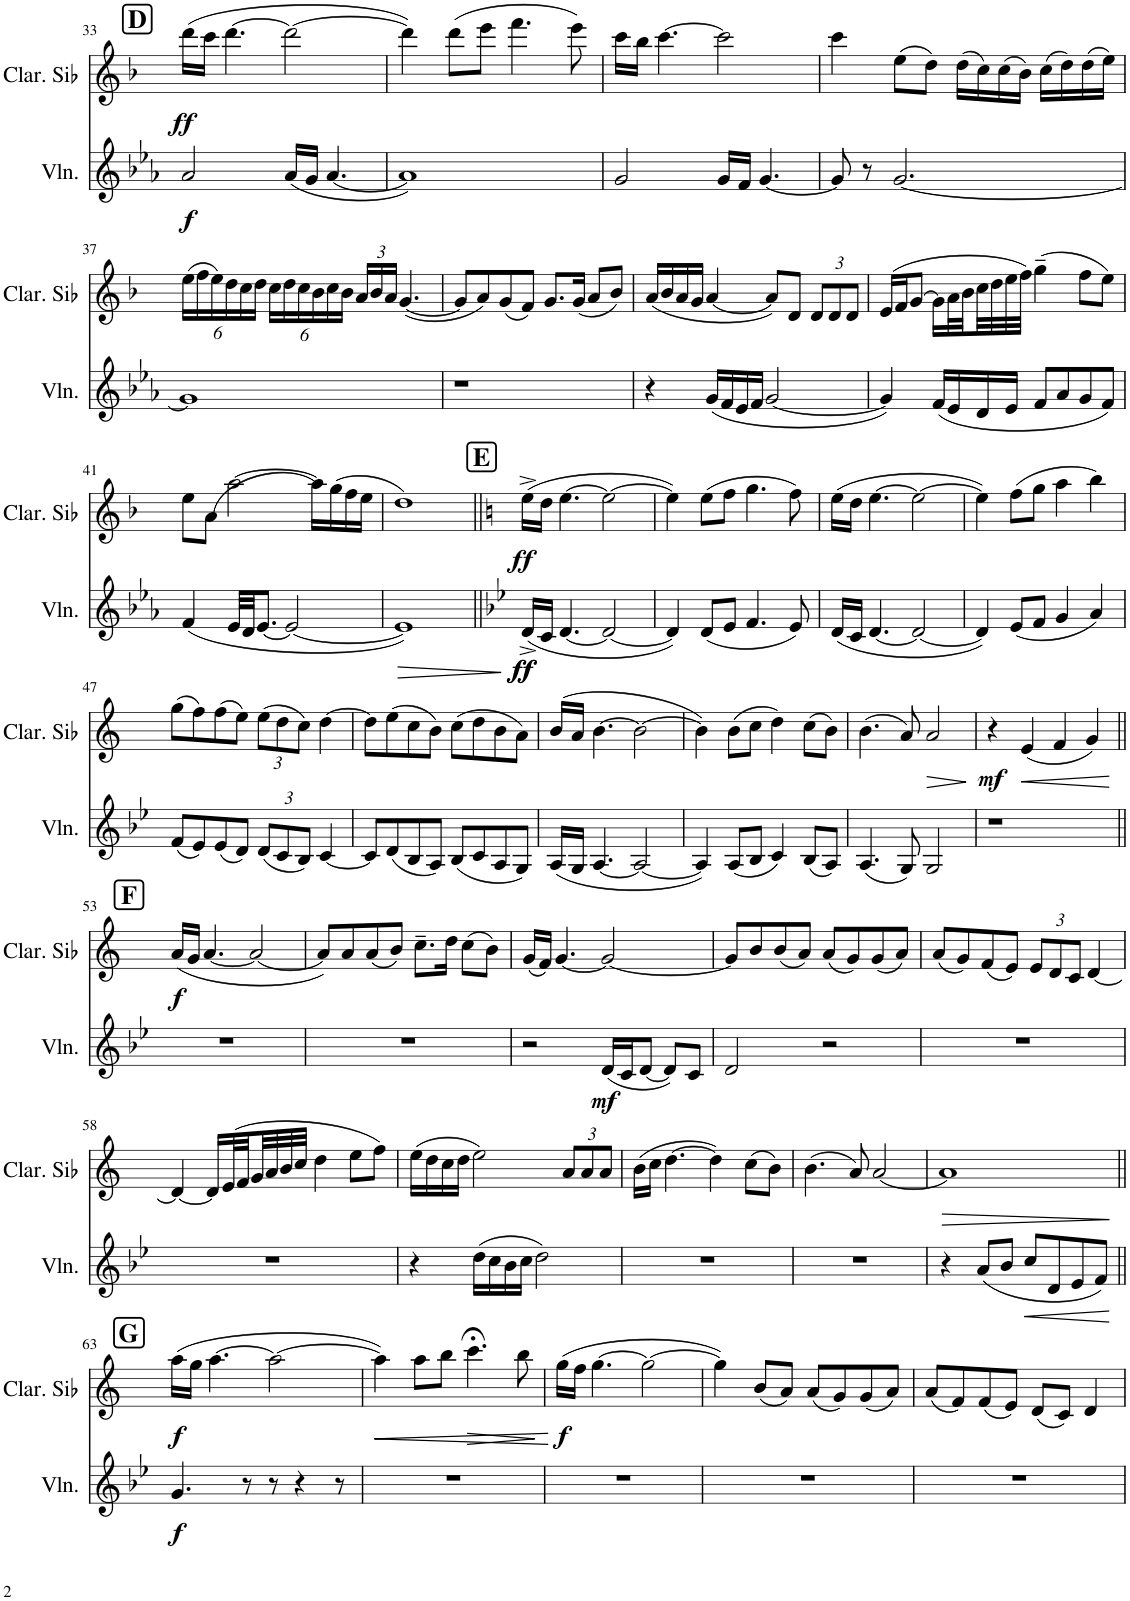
**kern	**dynam	**kern	**dynam
*part2	*part2	*part1	*part1
*staff2	*staff2	*staff1	*staff1
*I"Violon	*	*I"Clarinette en Sib	*
*I'Vln.	*	*I'Clar. Sib	*
!!LO:PB:g=z
*clefG2	*	*clefG2	*
*	*	*Trd1c2	*
*k[b-e-a-]	*	*k[b-]	*
*M4/4	*	*M4/4	*
*met(c)	*	*met(c)	*
!!LO:REH:place=s1:a:B:cj:fs=14:t=D
=33	=33	=33	=33
!	!LO:DY:b	!	!LO:DY:b
2a-/	f	(16ddd\LL	ff
.	.	16ccc\JJ	.
.	.	[4.ddd\	.
(16a-/LL	.	2ddd\_	.
16g/JJ	.	.	.
[4.a-/	.	.	.
=34	=34	=34	=34
1a-])	.	4ddd\])	.
.	.	(8ddd\L	.
.	.	8eee\J	.
.	.	4.fff\	.
.	.	8eee\)	.
=35	=35	=35	=35
2g/	.	16ccc\LL	.
.	.	16bb-\JJ	.
.	.	[4.ccc\	.
16g/LL	.	2ccc\]	.
16f/JJ	.	.	.
[4.g/	.	.	.
=36	=36	=36	=36
8g/]	.	4ccc\	.
8r	.	.	.
[2.g/	.	(8ee\L	.
.	.	8dd\J)	.
.	.	(16dd\LL	.
.	.	16cc\)	.
.	.	(16cc\	.
.	.	16b-\JJ)	.
.	.	(16cc\LL	.
.	.	16dd\)	.
.	.	(16dd\	.
.	.	16ee\JJ)	.
!!LO:LB:g=z
=37	=37	=37	=37
*	*	*Xbrackettup	*
1g]	.	(24ee\LL	.
.	.	24ff\	.
.	.	24ee\)	.
.	.	24dd\	.
.	.	24cc\	.
.	.	24dd\JJ	.
.	.	24cc\LL	.
.	.	24dd\	.
.	.	24cc\	.
.	.	24b-\	.
.	.	24cc\	.
.	.	24b-\JJ	.
.	.	24a/LL	.
.	.	24b-/	.
.	.	24a/JJ	.
.	.	([4.g/	.
=38	=38	=38	=38
1r	.	8g/L]	.
.	.	8a/)	.
.	.	(8g/	.
.	.	8f/J)	.
.	.	8.g/L	.
.	.	(16g/Jk	.
.	.	8a/L	.
.	.	8b-/J)	.
=39	=39	=39	=39
4r	.	(16a/LL	.
.	.	16b-/	.
.	.	16a/	.
.	.	16g/JJ	.
(16g/LL	.	[4a/	.
16f/	.	.	.
16e-/	.	.	.
16f/JJ	.	.	.
[2g/	.	8a/L])	.
.	.	8d/J	.
.	.	12d/L	.
.	.	12d/	.
.	.	12d/J	.
=40	=40	=40	=40
4g/])	.	(16e/LL	.
.	.	16f/J	.
.	.	[8g/J	.
(16f/LL	.	16g\LL]	.
16e-/	.	32a\L	.
.	.	32b-\	.
16d/	.	32cc\	.
.	.	32dd\	.
16e-/JJ	.	32ee\	.
.	.	32ff\JJJ)	.
8f/L	.	(4gg~\	.
8a-/	.	.	.
8g/	.	8ff\L	.
8f/J)	.	8ee\J)	.
!!LO:LB:g=z
=41	=41	=41	=41
(4f/	.	8ee\L	.
.	.	(8a\J	.
32e-/LLL	.	[2aa\	.
32d/JJ	.	.	.
[8.e-/J	.	.	.
2e-/_	.	.	.
.	.	16aa\LL])	.
.	.	(16gg\	.
.	.	16ff\	.
.	.	16ee\JJ	.
=42	=42	=42	=42
!	!LO:HP:b	!	!
1e-])	>	1dd)	.
.	]	.	.
!!LO:REH:place=s1:a:B:cj:fs=14:t=E
=43||	=43||	=43||	=43||
*k[b-e-]	*	*k[]	*
!	!LO:DY:b	!	!
!	!LO:DY:n=1:b	!	!LO:DY:b
(16d^/LL	ff ff	(16ee^\LL	ff
16c/JJ	.	16dd\JJ	.
[4.d/	.	[4.ee\	.
2d/_	.	2ee\_	.
=44	=44	=44	=44
4d/])	.	4ee\])	.
(8d/L	.	(8ee\L	.
8e-/J	.	8ff\J	.
4.f/	.	4.gg\	.
8e-/)	.	8ff\)	.
=45	=45	=45	=45
(16d/LL	.	(16ee\LL	.
16c/JJ	.	16dd\JJ	.
[4.d/	.	[4.ee\	.
2d/_	.	2ee\_	.
=46	=46	=46	=46
4d/])	.	4ee\])	.
(8e-/L	.	(8ff\L	.
8f/J	.	8gg\J	.
4g/	.	4aa\	.
4a/)	.	4bb\)	.
!!LO:LB:g=z
=47	=47	=47	=47
(8f/L	.	(8gg\L	.
8e-/)	.	8ff\)	.
(8e-/	.	(8ff\	.
8d/J)	.	8ee\J)	.
*Xbrackettup	*	*	*
(12d/L	.	(12ee\L	.
12c/	.	12dd\	.
12B-/J)	.	12cc\J)	.
[4c/	.	[4dd\	.
=48	=48	=48	=48
8c/L]	.	8dd\L]	.
(8d/	.	(8ee\	.
8B-/	.	8cc\	.
8A/J)	.	8b\J)	.
(8B-/L	.	(8cc\L	.
8c/	.	8dd\	.
8A/	.	8b\	.
8G/J)	.	8a\J)	.
=49	=49	=49	=49
(16A/LL	.	(16b/LL	.
16G/JJ	.	16a/JJ	.
[4.A/	.	[4.b\	.
2A/_	.	2b\_	.
=50	=50	=50	=50
4A/])	.	4b\])	.
(8A/L	.	(8b\L	.
8B-/J	.	8cc\J	.
4c/)	.	4dd\)	.
(8B-/L	.	(8cc\L	.
8A/J)	.	8b\J)	.
=51	=51	=51	=51
(4.A/	.	(4.b\	.
8G/)	.	8a/)	.
!	!	!	!LO:HP:b
2G/	.	2a/	>
.	.	.	]
=52	=52	=52	=52
!	!	!	!LO:DY:b
1r	.	4r	mf
!	!	!	!LO:HP:b
.	.	(4e/	<
.	.	4f/	.
.	.	4g/)	.
.	.	.	[
!!LO:LB:g=z
!!LO:REH:place=s1:a:B:cj:fs=14:t=F
=53||	=53||	=53||	=53||
!	!	!	!LO:DY:b
1r	.	(16a/LL	f
.	.	16g/JJ	.
.	.	[4.a/	.
.	.	2a/_	.
=54	=54	=54	=54
1r	.	8a/L])	.
.	.	8a/	.
.	.	(8a/	.
.	.	8b/J)	.
.	.	8.cc~\L	.
.	.	16dd\Jk	.
.	.	(8cc\L	.
.	.	8b\J)	.
=55	=55	=55	=55
2r	.	(16g/LL	.
.	.	16f/JJ)	.
.	.	[4.g/	.
!	!LO:DY:b	!	!
(16d/LL	mf	2g/_	.
16c/J	.	.	.
[8d/J	.	.	.
8d/L])	.	.	.
8c/J	.	.	.
=56	=56	=56	=56
2d/	.	8g/L]	.
.	.	8b/	.
.	.	(8b/	.
.	.	8a/J)	.
2r	.	(8a/L	.
.	.	8g/)	.
.	.	(8g/	.
.	.	8a/J)	.
=57	=57	=57	=57
1r	.	(8a/L	.
.	.	8g/)	.
.	.	(8f/	.
.	.	8e/J)	.
.	.	12e/L	.
.	.	12d/	.
.	.	12c/J	.
.	.	[4d/	.
!!LO:LB:g=z
=58	=58	=58	=58
1r	.	4d/_	.
.	.	16d/LL]	.
.	.	(32e/L	.
.	.	32f/	.
.	.	32g/	.
.	.	32a/	.
.	.	32b/	.
.	.	32cc/JJJ	.
.	.	4dd\	.
.	.	8ee\L	.
.	.	8ff\J)	.
=59	=59	=59	=59
4r	.	(16ee\LL	.
.	.	16dd\	.
.	.	16cc\	.
.	.	16dd\JJ	.
(16dd\LL	.	2ee\)	.
16cc\	.	.	.
16b-\	.	.	.
16cc\JJ	.	.	.
2dd\)	.	.	.
.	.	12a/L	.
.	.	12a/	.
.	.	12a/J	.
=60	=60	=60	=60
1r	.	(16b\LL	.
.	.	16cc\JJ	.
.	.	[4.dd\	.
.	.	4dd\])	.
.	.	(8cc\L	.
.	.	8b\J)	.
=61	=61	=61	=61
1r	.	(4.b\	.
.	.	8a/)	.
.	.	[2a/	.
=62	=62	=62	=62
!	!	!	!LO:HP:b
4r	.	1a]	>
(8a/L	.	.	.
8b-/J	.	.	.
!	!LO:HP:b	!	!
8cc/L	<	.	.
8d/	.	.	.
8e-/	.	.	.
8f/J)	.	.	.
.	[	.	]
!!LO:LB:g=z
!!LO:REH:place=s1:a:B:cj:fs=14:t=G
=63||	=63||	=63||	=63||
!	!LO:DY:b	!	!LO:DY:b
4.g/	f	(16aa\LL	f
.	.	16gg\JJ	.
.	.	[4.aa\	.
8r	.	.	.
8r	.	2aa\_	.
4r	.	.	.
8r	.	.	.
=64	=64	=64	=64
!	!	!	!LO:HP:b
1r	.	4aa\])	<
.	.	8aa\L	.
.	.	8bb\J	.
!	!	!	!LO:HP:b
.	.	4.ccc;<\	>
.	.	8bb\	.
.	.	.	[ ]
=65	=65	=65	=65
!	!	!	!LO:DY:b
1r	.	(16gg\LL	f
.	.	16ff\JJ	.
.	.	[4.gg\	.
.	.	2gg\_	.
=66	=66	=66	=66
1r	.	4gg\])	.
.	.	(8b/L	.
.	.	8a/J)	.
.	.	(8a/L	.
.	.	8g/)	.
.	.	(8g/	.
.	.	8a/J)	.
=67	=67	=67	=67
1r	.	(8a/L	.
.	.	8f/)	.
.	.	(8f/	.
.	.	8e/J)	.
.	.	(8d/L	.
.	.	8c/J)	.
.	.	4d/	.
=	=	=	=
*-	*-	*-	*-
